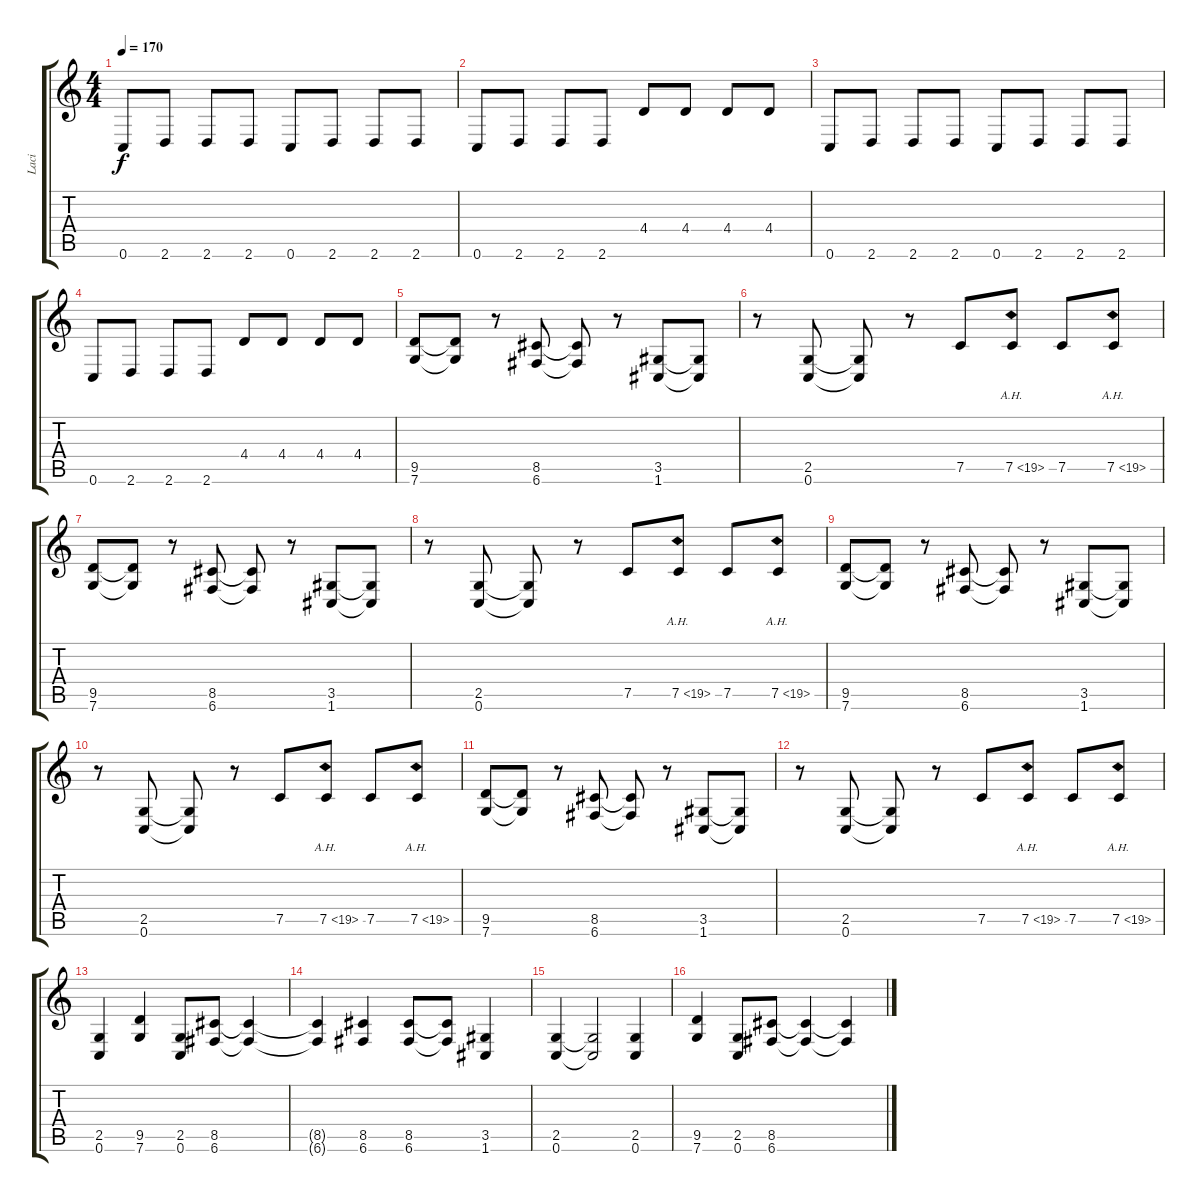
\track ("Laci" "Laci") {instrument distortionguitar}
\staff {score tabs}
\tuning (C4 G3 Eb3 Bb2 F2 C2) {hide}
\ts (4 4)
\tempo 170
\clef g2
\ks c
0.6.8{dy f} 2.6.8 2.6.8 2.6.8 0.6.8 2.6.8 2.6.8 2.6.8 |
0.6.8 2.6.8 2.6.8 2.6.8 4.4.8 4.4.8 4.4.8 4.4.8 |
0.6.8 2.6.8 2.6.8 2.6.8 0.6.8 2.6.8 2.6.8 2.6.8 |
0.6.8 2.6.8 2.6.8 2.6.8 4.4.8 4.4.8 4.4.8 4.4.8 |
(9.5 7.6).8 (9.5{t} 7.6{t}).8 r.8 (8.5 6.6).8 (8.5{t} 6.6{t}).8 r.8 (3.5 1.6).8 (3.5{t} 1.6{t}).8 |
r.8 (2.5 0.6).8 (2.5{t} 0.6{t}).8 r.8 7.5.8 7.5{ah 12}.8 7.5.8 7.5{ah 12}.8 |
(9.5 7.6).8 (9.5{t} 7.6{t}).8 r.8 (8.5 6.6).8 (8.5{t} 6.6{t}).8 r.8 (3.5 1.6).8 (3.5{t} 1.6{t}).8 |
r.8 (2.5 0.6).8 (2.5{t} 0.6{t}).8 r.8 7.5.8 7.5{ah 12}.8 7.5.8 7.5{ah 12}.8 |
(9.5 7.6).8 (9.5{t} 7.6{t}).8 r.8 (8.5 6.6).8 (8.5{t} 6.6{t}).8 r.8 (3.5 1.6).8 (3.5{t} 1.6{t}).8 |
r.8 (2.5 0.6).8 (2.5{t} 0.6{t}).8 r.8 7.5.8 7.5{ah 12}.8 7.5.8 7.5{ah 12}.8 |
(9.5 7.6).8 (9.5{t} 7.6{t}).8 r.8 (8.5 6.6).8 (8.5{t} 6.6{t}).8 r.8 (3.5 1.6).8 (3.5{t} 1.6{t}).8 |
r.8 (2.5 0.6).8 (2.5{t} 0.6{t}).8 r.8 7.5.8 7.5{ah 12}.8 7.5.8 7.5{ah 12}.8 |
(2.5 0.6).4 (9.5 7.6).4 (2.5 0.6).8 (8.5 6.6).8 (8.5{t} 6.6{t}).4 |
(8.5{t} 6.6{t}).4 (8.5 6.6).4 (8.5 6.6).8 (8.5{t} 6.6{t}).8 (3.5 1.6).4 |
(2.5 0.6).4 (2.5{t} 0.6{t}).2 (2.5 0.6).4 |
(9.5 7.6).4 (2.5 0.6).8 (8.5 6.6).8 (8.5{t} 6.6{t}).4 (8.5{t} 6.6{t}).4
